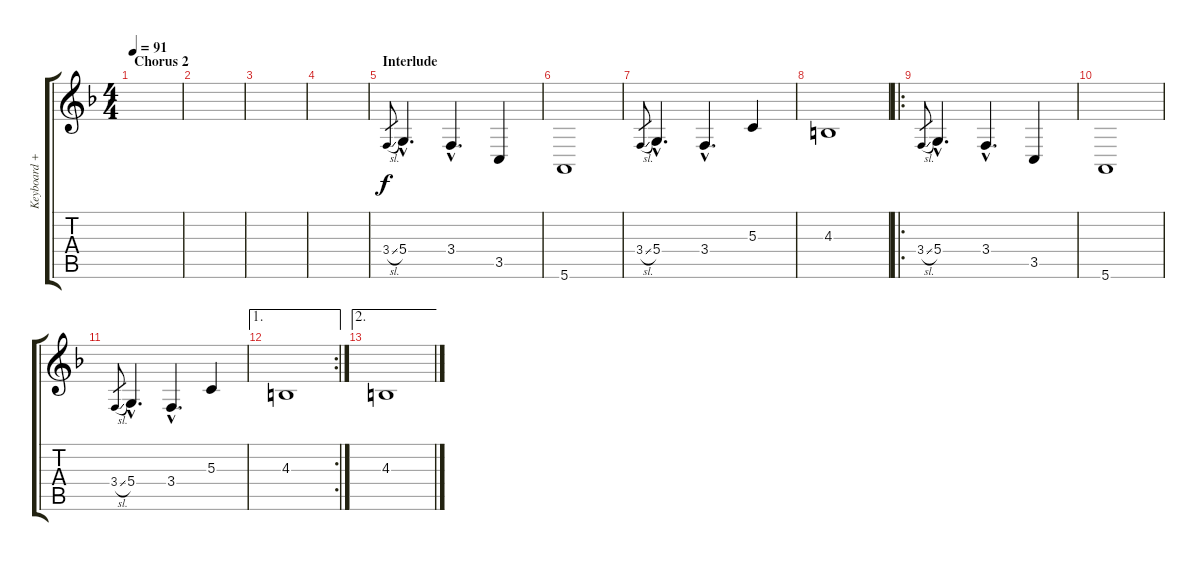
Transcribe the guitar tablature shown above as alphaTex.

\track ("Keyboard + Glock" "Keyboard +") {instrument drawbarorgan}
\staff {score tabs}
\tuning (E4 B3 G3 D3 A2 E2) {hide}
\ts (4 4)
\section ("" "Chorus 2")
\tempo 91
\clef g2
\ks f
|
|
|
|
\section ("" "Interlude")
3.4{sl}.8{gr} 5.4{hac}.4{d volume 16 instrument drawbarorgan} 3.4{hac}.4{d} 3.5.4 |
5.6.1{volume 16 instrument drawbarorgan} |
3.4{sl}.8{gr} 5.4{hac}.4{d volume 16 instrument drawbarorgan} 3.4{hac}.4{d} 5.3.4 |
4.3.1{volume 16 instrument drawbarorgan} |
\ro
3.4{sl}.8{gr} 5.4{hac}.4{d volume 16 instrument drawbarorgan} 3.4{hac}.4{d} 3.5.4 |
5.6.1{volume 16 instrument drawbarorgan} |
3.4{sl}.8{gr} 5.4{hac}.4{d volume 16 instrument drawbarorgan} 3.4{hac}.4{d} 5.3.4 |
\ae 1
\rc 2
4.3.1{volume 16 instrument drawbarorgan} |
\ae 2
4.3.1{volume 16 instrument drawbarorgan}
